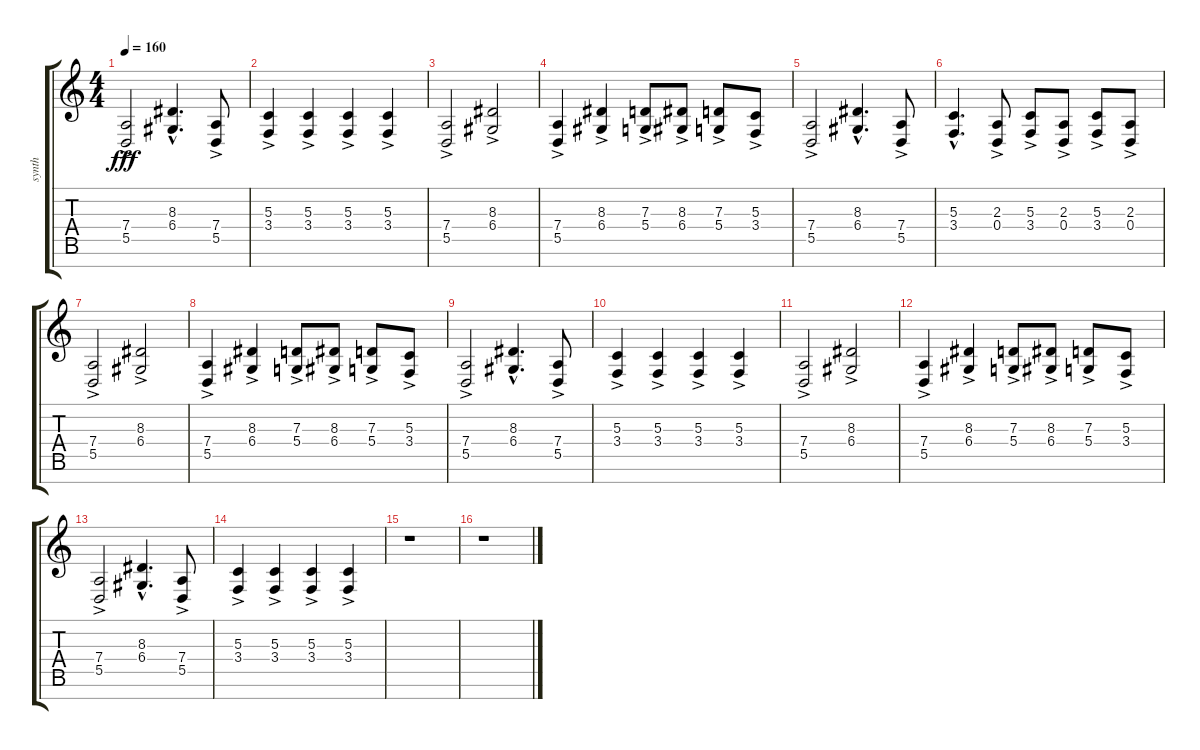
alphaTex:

\track ("synth" "synth") {instrument pad6metallic}
\staff {score tabs}
\tuning (E4 B3 G3 D3 A2 E2 B1) {hide}
\ts (4 4)
\tempo 160
\clef g2
\ks c
(7.4{ac} 5.5{ac}).2{dy fff} (8.3{hac} 6.4{hac}).4{d} (7.4{ac} 5.5{ac}).8 |
(5.3{ac} 3.4{ac}).4 (5.3{ac} 3.4{ac}).4 (5.3{ac} 3.4{ac}).4 (5.3{ac} 3.4{ac}).4 |
(7.4{ac} 5.5{ac}).2 (8.3{ac} 6.4{ac}).2 |
(7.4{ac} 5.5{ac}).4 (8.3{ac} 6.4{ac}).4 (7.3{ac} 5.4{ac}).8 (8.3{ac} 6.4{ac}).8 (7.3{ac} 5.4{ac}).8 (5.3{ac} 3.4{ac}).8 |
(7.4{ac} 5.5{ac}).2 (8.3{hac} 6.4{hac}).4{d} (7.4{ac} 5.5{ac}).8 |
(5.3{hac} 3.4{hac}).4{d} (2.3 0.4{ac}).8 (5.3{ac} 3.4{ac}).8 (2.3{ac} 0.4{ac}).8 (5.3{ac} 3.4{ac}).8 (2.3{ac} 0.4{ac}).8 |
(7.4{ac} 5.5{ac}).2 (8.3{ac} 6.4{ac}).2 |
(7.4{ac} 5.5{ac}).4 (8.3{ac} 6.4{ac}).4 (7.3{ac} 5.4{ac}).8 (8.3{ac} 6.4{ac}).8 (7.3{ac} 5.4{ac}).8 (5.3{ac} 3.4{ac}).8 |
(7.4{ac} 5.5{ac}).2 (8.3{hac} 6.4{hac}).4{d} (7.4{ac} 5.5{ac}).8 |
(5.3{ac} 3.4{ac}).4 (5.3{ac} 3.4{ac}).4 (5.3{ac} 3.4{ac}).4 (5.3{ac} 3.4{ac}).4 |
(7.4{ac} 5.5{ac}).2 (8.3{ac} 6.4{ac}).2 |
(7.4{ac} 5.5{ac}).4 (8.3{ac} 6.4{ac}).4 (7.3{ac} 5.4{ac}).8 (8.3{ac} 6.4{ac}).8 (7.3{ac} 5.4{ac}).8 (5.3{ac} 3.4{ac}).8 |
(7.4{ac} 5.5{ac}).2 (8.3{hac} 6.4{hac}).4{d} (7.4{ac} 5.5{ac}).8 |
(5.3{ac} 3.4{ac}).4 (5.3{ac} 3.4{ac}).4 (5.3{ac} 3.4{ac}).4 (5.3{ac} 3.4{ac}).4 |
r.1 |
r.1
